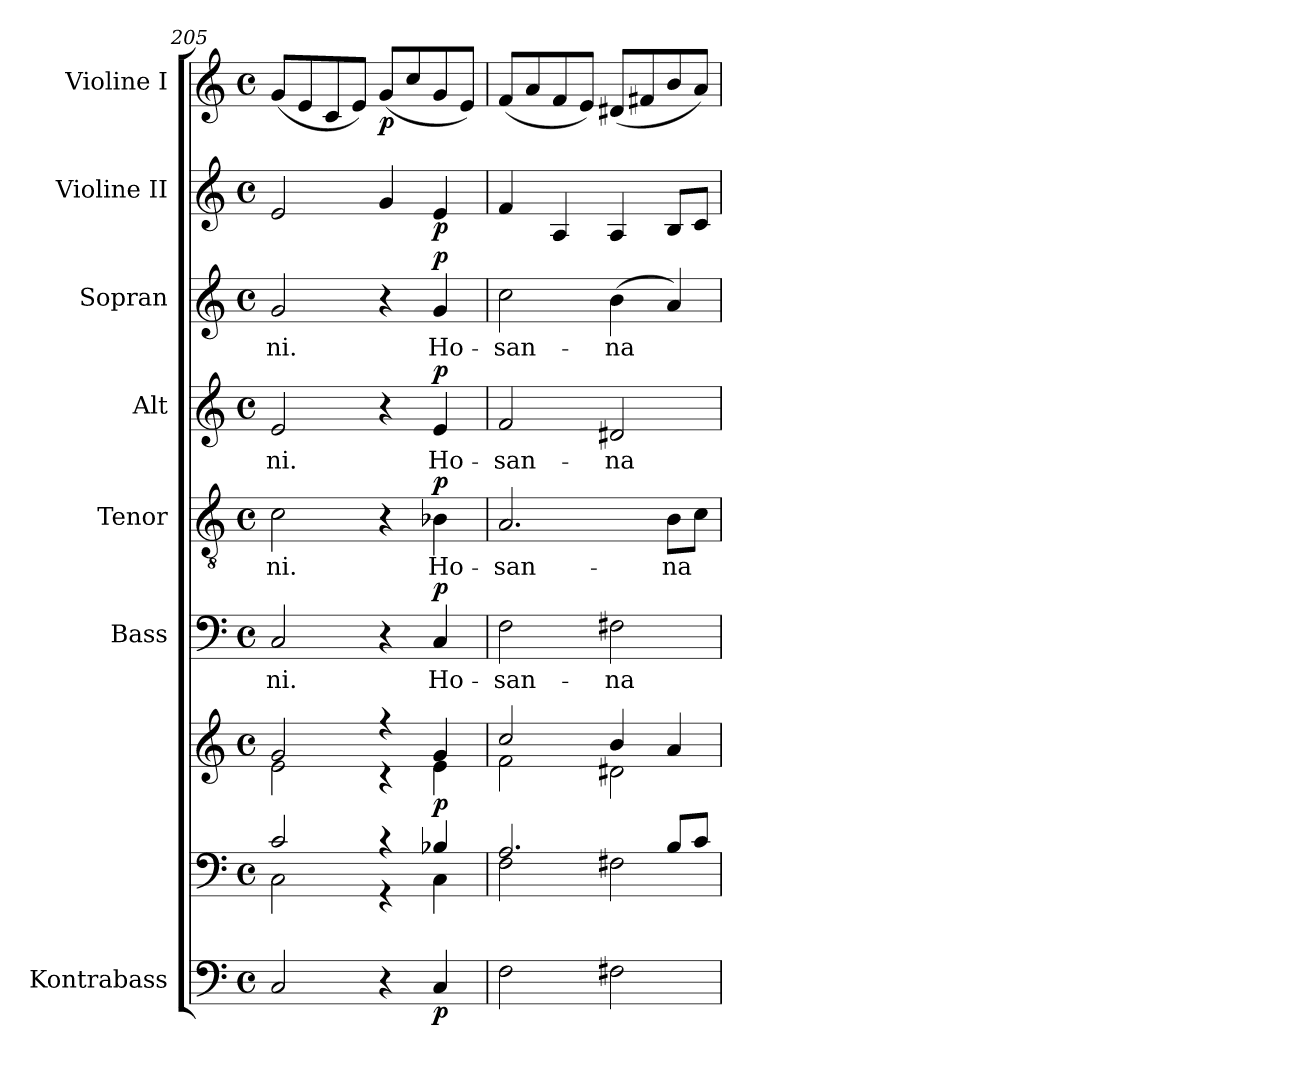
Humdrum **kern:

**kern	**dynam	**kern	**kern	**dynam	**kern	**text	**dynam	**kern	**text	**dynam	**kern	**text	**dynam	**kern	**text	**dynam	**kern	**dynam	**kern	**dynam
*part8	*part8	*part7	*part7	*part7	*part6	*part6	*part6	*part5	*part5	*part5	*part4	*part4	*part4	*part3	*part3	*part3	*part2	*part2	*part1	*part1
*staff9	*staff9	*staff8	*staff7	*staff7/8	*staff6	*staff6	*staff6	*staff5	*staff5	*staff5	*staff4	*staff4	*staff4	*staff3	*staff3	*staff3	*staff2	*staff2	*staff1	*staff1
*I"Kontrabass	*	*	*	*	*I"Bass	*	*	*I"Tenor	*	*	*I"Alt	*	*	*I"Sopran	*	*	*I"Violine II	*	*I"Violine I	*
*I'Kb.	*	*	*	*	*I'B.	*	*	*I'T.	*	*	*I'A.	*	*	*I'S.	*	*	*I'Vl. II	*	*I'Vl. I	*
!!LO:PB:g=z
*clefF4	*	*clefF4	*clefG2	*	*clefF4	*	*	*clefGv2	*	*	*clefG2	*	*	*clefG2	*	*	*clefG2	*	*clefG2	*
*ITrd7c12	*	*	*	*	*	*	*	*	*	*	*	*	*	*	*	*	*	*	*	*
*k[]	*	*k[]	*k[]	*	*k[]	*	*	*k[]	*	*	*k[]	*	*	*k[]	*	*	*k[]	*	*k[]	*
*C:	*	*C:	*C:	*	*C:	*	*	*C:	*	*	*C:	*	*	*C:	*	*	*C:	*	*C:	*
*M4/4	*	*M4/4	*M4/4	*	*M4/4	*	*	*M4/4	*	*	*M4/4	*	*	*M4/4	*	*	*M4/4	*	*M4/4	*
*met(c)	*	*met(c)	*met(c)	*	*met(c)	*	*	*met(c)	*	*	*met(c)	*	*	*met(c)	*	*	*met(c)	*	*met(c)	*
=205	=205	=205	=205	=205	=205	=205	=205	=205	=205	=205	=205	=205	=205	=205	=205	=205	=205	=205	=205	=205
*	*	*^	*^	*	*	*	*	*	*	*	*	*	*	*	*	*	*	*	*	*
!	!	!	!	!	!	!	!	!LO:LY:b	!	!	!LO:LY:b	!	!	!LO:LY:b	!	!	!LO:LY:b	!	!	!	!	!
2CC/	.	2c/	2C\	2g/	2e\	.	2C/	-ni.	.	2c\	-ni.	.	2e/	-ni.	.	2g/	-ni.	.	2e/	.	(<8g/L	.
.	.	.	.	.	.	.	.	.	.	.	.	.	.	.	.	.	.	.	.	.	8e/	.
.	.	.	.	.	.	.	.	.	.	.	.	.	.	.	.	.	.	.	.	.	8c/	.
.	.	.	.	.	.	.	.	.	.	.	.	.	.	.	.	.	.	.	.	.	8e/J)	.
!	!	!	!	!	!	!	!	!	!	!	!	!	!	!	!	!	!	!	!	!	!	!LO:DY:b
4r	.	4r	4r	4r	4r	.	4r	.	.	4r	.	.	4r	.	.	4r	.	.	4g/	.	(<8g/L	p
.	.	.	.	.	.	.	.	.	.	.	.	.	.	.	.	.	.	.	.	.	8cc/	.
!	!LO:DY:b	!	!	!	!	!LO:DY:b	!	!LO:LY:b	!LO:DY:a	!	!LO:LY:b	!LO:DY:a	!	!LO:LY:b	!LO:DY:a	!	!LO:LY:b	!LO:DY:a	!	!LO:DY:b	!	!
4CC/	p	4B-X/	4C\	4g/	4e\	p	4C/	Ho-	p	4B-X\	Ho-	p	4e/	Ho-	p	4g/	Ho-	p	4e/	p	8g/	.
.	.	.	.	.	.	.	.	.	.	.	.	.	.	.	.	.	.	.	.	.	8e/J)	.
=206	=206	=206	=206	=206	=206	=206	=206	=206	=206	=206	=206	=206	=206	=206	=206	=206	=206	=206	=206	=206	=206	=206
!	!	!	!	!	!	!	!	!LO:LY:b	!	!	!LO:LY:b	!	!	!LO:LY:b	!	!	!LO:LY:b	!	!	!	!	!
2FF\	.	2.A/	2F\	2cc/	2f\	.	2F\	-san-	.	2.A/	-san-	.	2f/	-san-	.	2cc\	-san-	.	4f/	.	(<8f/L	.
.	.	.	.	.	.	.	.	.	.	.	.	.	.	.	.	.	.	.	.	.	8a/	.
.	.	.	.	.	.	.	.	.	.	.	.	.	.	.	.	.	.	.	4A/	.	8f/	.
.	.	.	.	.	.	.	.	.	.	.	.	.	.	.	.	.	.	.	.	.	8e/J)	.
!	!	!	!	!	!	!	!	!LO:LY:b	!	!	!	!	!	!LO:LY:b	!	!	!LO:LY:b	!	!	!	!	!
2FF#X\	.	.	2F#X\	4b/	2d#X\	.	2F#X\	-na	.	.	.	.	2d#X/	-na	.	(>4b\	-na	.	4A/	.	(<8d#X/L	.
.	.	.	.	.	.	.	.	.	.	.	.	.	.	.	.	.	.	.	.	.	8f#X/	.
!	!	!	!	!	!	!	!	!	!	!	!LO:LY:b	!	!	!	!	!	!	!	!	!	!	!
.	.	8B/L	.	4a/	.	.	.	.	.	8B\L	-na	.	.	.	.	4a/)	.	.	8B/L	.	8b/	.
.	.	8c/J	.	.	.	.	.	.	.	8c\J	.	.	.	.	.	.	.	.	8c/J	.	8a/J)	.
*	*	*v	*v	*	*	*	*	*	*	*	*	*	*	*	*	*	*	*	*	*	*	*
*	*	*	*v	*v	*	*	*	*	*	*	*	*	*	*	*	*	*	*	*	*	*
=	=	=	=	=	=	=	=	=	=	=	=	=	=	=	=	=	=	=	=	=
*-	*-	*-	*-	*-	*-	*-	*-	*-	*-	*-	*-	*-	*-	*-	*-	*-	*-	*-	*-	*-
